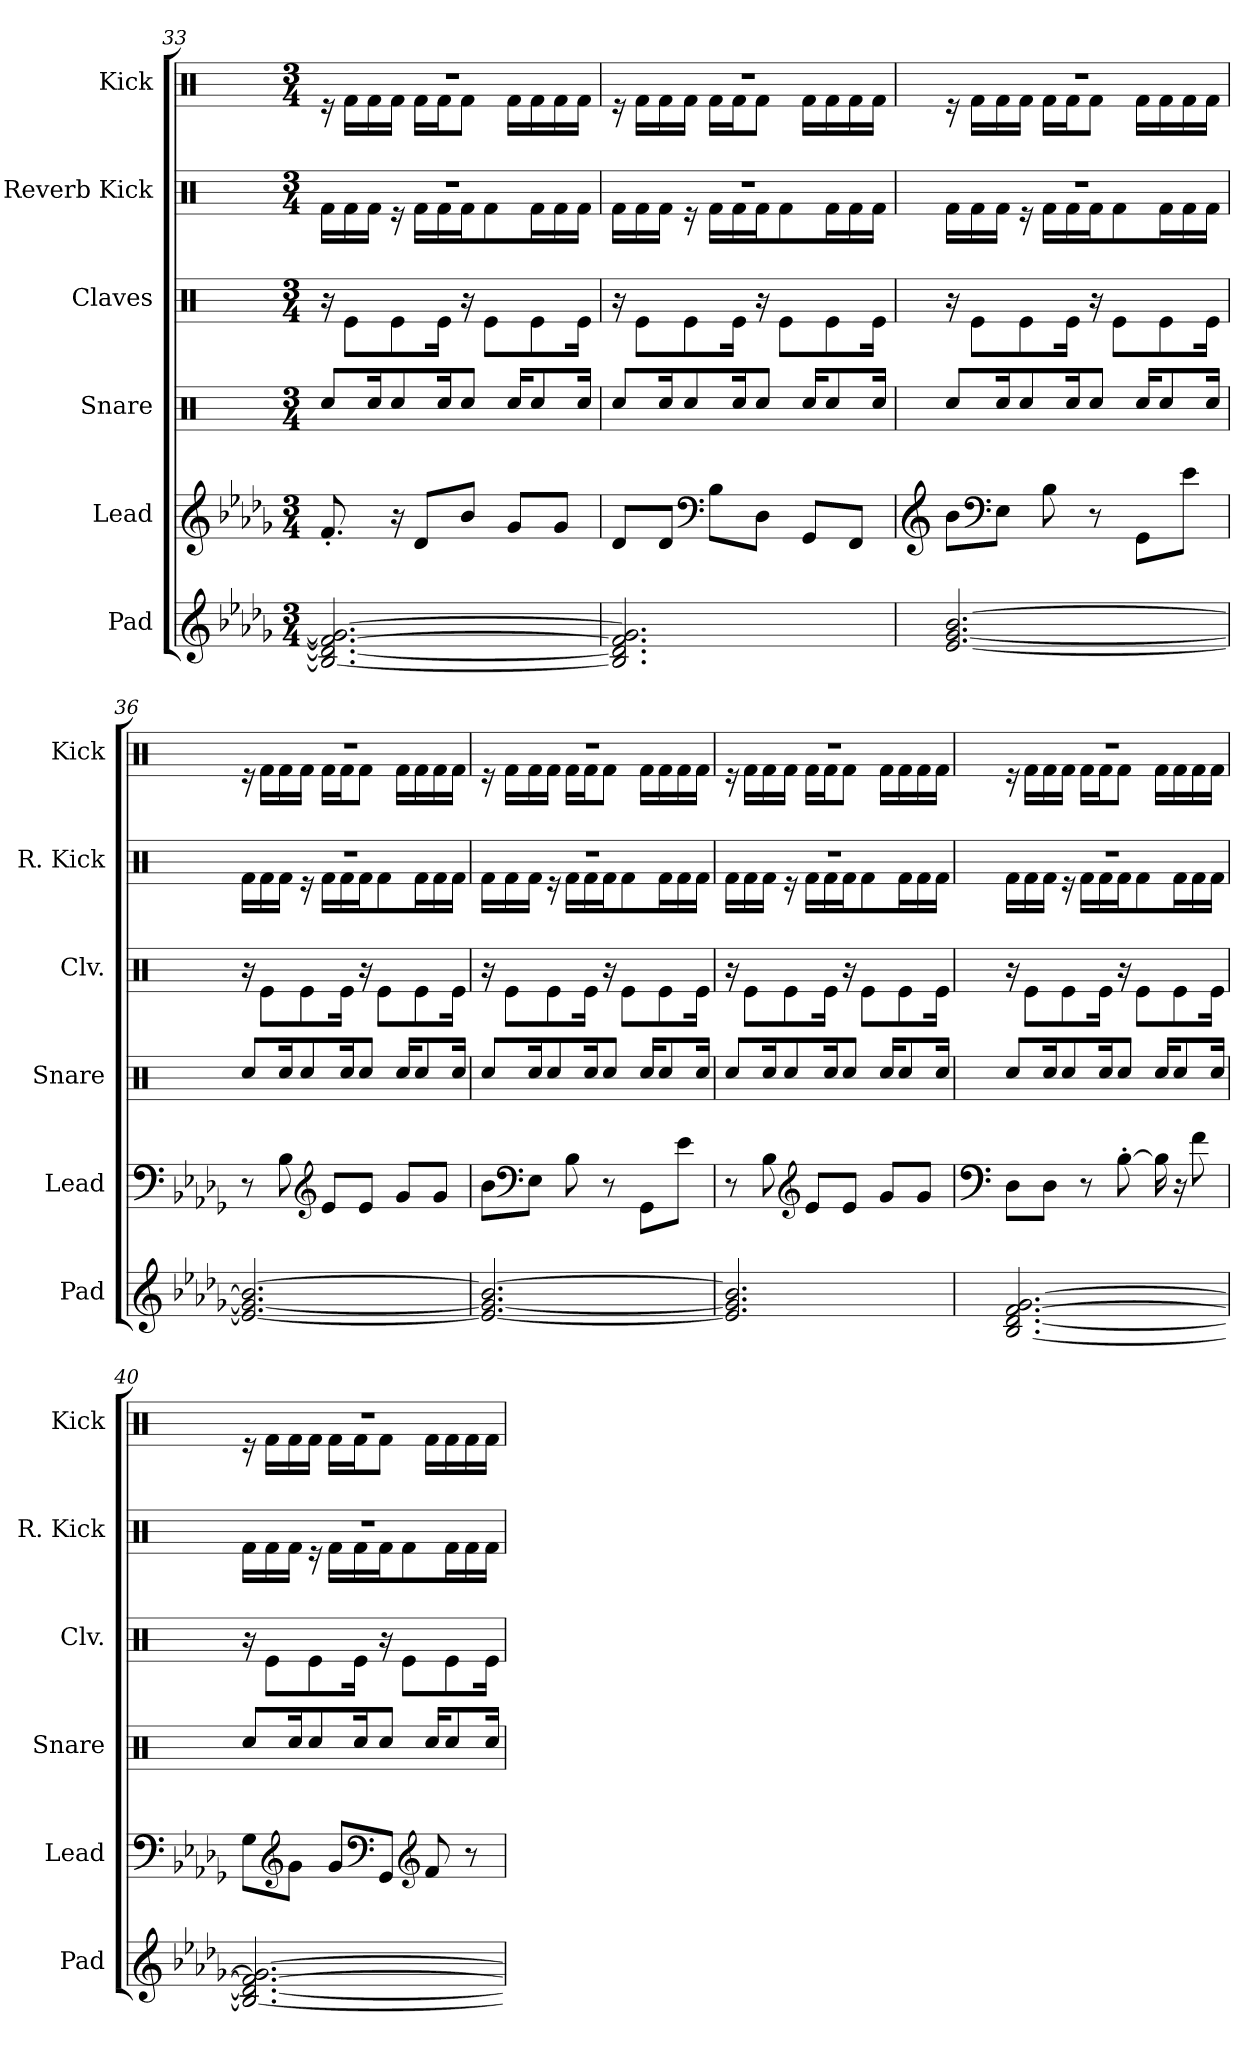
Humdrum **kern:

**kern	**kern	**kern	**kern	**kern	**kern
*part6	*part5	*part4	*part3	*part2	*part1
*staff6	*staff5	*staff4	*staff3	*staff2	*staff1
*I"Pad	*I"Lead	*I"Snare	*I"Claves	*I"Reverb Kick	*I"Kick
*I'Pad	*I'Lead	*I'Snare	*I'Clv.	*I'R. Kick	*I'Kick
*clefG2	*clefG2	*clefX	*clefX	*clefX	*clefX
*k[b-e-a-d-g-]	*k[b-e-a-d-g-]	*k[]	*k[]	*k[]	*k[]
*M3/4	*M3/4	*M3/4	*M3/4	*M3/4	*M3/4
=33	=33	=33	=33	=33	=33
*	*	*	*	*^	*^
2.B-/_ 2.d-/_ 2.f/_ 2.g-/_	8.f'/	8Rcc/L	16r	2.r	16Rf\LL	2.r	16r
.	.	.	8Re\L	.	16Rf\	.	16Rf\LL
.	.	16Rcc/K	.	.	16Rf\JJ	.	16Rf\
.	16r	8Rcc/	8Re\	.	16r	.	16Rf\JJ
.	8d-/L	.	.	.	16Rf\LL	.	16Rf\LL
.	.	16Rcc/K	16Re\Jk	.	16Rf\	.	16Rf\J
.	8b-/J	8Rcc/J	16r	.	16Rf\J	.	8Rf\J
.	.	.	8Re\L	.	8Rf\	.	.
.	8g-/L	16Rcc/KL	.	.	.	.	16Rf\LL
.	.	8Rcc/	8Re\	.	16Rf\L	.	16Rf\
.	8g-/J	.	.	.	16Rf\	.	16Rf\
.	.	16Rcc/Jk	16Re\Jk	.	16Rf\JJ	.	16Rf\JJ
!!LO:LB:g=z	!!
=34	=34	=34	=34	=34	=34	=34	=34
2.B-/] 2.d-/] 2.f/] 2.g-/]	8d-/L	8Rcc/L	16r	2.r	16Rf\LL	2.r	16r
.	.	.	8Re\L	.	16Rf\	.	16Rf\LL
.	8d-/J	16Rcc/K	.	.	16Rf\JJ	.	16Rf\
.	.	8Rcc/	8Re\	.	16r	.	16Rf\JJ
*	*clefF4	*	*	*	*	*	*
.	8B-\L	.	.	.	16Rf\LL	.	16Rf\LL
.	.	16Rcc/K	16Re\Jk	.	16Rf\	.	16Rf\J
.	8D-\J	8Rcc/J	16r	.	16Rf\J	.	8Rf\J
.	.	.	8Re\L	.	8Rf\	.	.
.	8GG-/L	16Rcc/KL	.	.	.	.	16Rf\LL
.	.	8Rcc/	8Re\	.	16Rf\L	.	16Rf\
.	8FF/J	.	.	.	16Rf\	.	16Rf\
.	.	16Rcc/Jk	16Re\Jk	.	16Rf\JJ	.	16Rf\JJ
=35	=35	=35	=35	=35	=35	=35	=35
*	*clefG2	*	*	*	*	*	*
[2.e-/ [2.g-/ [2.b-/	8b-\L	8Rcc/L	16r	2.r	16Rf\LL	2.r	16r
.	.	.	8Re\L	.	16Rf\	.	16Rf\LL
*	*clefF4	*	*	*	*	*	*
.	8E-\J	16Rcc/K	.	.	16Rf\JJ	.	16Rf\
.	.	8Rcc/	8Re\	.	16r	.	16Rf\JJ
.	8B-\	.	.	.	16Rf\LL	.	16Rf\LL
.	.	16Rcc/K	16Re\Jk	.	16Rf\	.	16Rf\J
.	8r	8Rcc/J	16r	.	16Rf\J	.	8Rf\J
.	.	.	8Re\L	.	8Rf\	.	.
.	8GG-\L	16Rcc/KL	.	.	.	.	16Rf\LL
.	.	8Rcc/	8Re\	.	16Rf\L	.	16Rf\
.	8e-\J	.	.	.	16Rf\	.	16Rf\
.	.	16Rcc/Jk	16Re\Jk	.	16Rf\JJ	.	16Rf\JJ
=36	=36	=36	=36	=36	=36	=36	=36
2.e-/_ 2.g-/_ 2.b-/_	8r	8Rcc/L	16r	2.r	16Rf\LL	2.r	16r
.	.	.	8Re\L	.	16Rf\	.	16Rf\LL
.	8B-\	16Rcc/K	.	.	16Rf\JJ	.	16Rf\
.	.	8Rcc/	8Re\	.	16r	.	16Rf\JJ
*	*clefG2	*	*	*	*	*	*
.	8e-/L	.	.	.	16Rf\LL	.	16Rf\LL
.	.	16Rcc/K	16Re\Jk	.	16Rf\	.	16Rf\J
.	8e-/J	8Rcc/J	16r	.	16Rf\J	.	8Rf\J
.	.	.	8Re\L	.	8Rf\	.	.
.	8g-/L	16Rcc/KL	.	.	.	.	16Rf\LL
.	.	8Rcc/	8Re\	.	16Rf\L	.	16Rf\
.	8g-/J	.	.	.	16Rf\	.	16Rf\
.	.	16Rcc/Jk	16Re\Jk	.	16Rf\JJ	.	16Rf\JJ
!!LO:PB:g=z	!!
=37	=37	=37	=37	=37	=37	=37	=37
2.e-/_ 2.g-/_ 2.b-/_	8b-\L	8Rcc/L	16r	2.r	16Rf\LL	2.r	16r
.	.	.	8Re\L	.	16Rf\	.	16Rf\LL
*	*clefF4	*	*	*	*	*	*
.	8E-\J	16Rcc/K	.	.	16Rf\JJ	.	16Rf\
.	.	8Rcc/	8Re\	.	16r	.	16Rf\JJ
.	8B-\	.	.	.	16Rf\LL	.	16Rf\LL
.	.	16Rcc/K	16Re\Jk	.	16Rf\	.	16Rf\J
.	8r	8Rcc/J	16r	.	16Rf\J	.	8Rf\J
.	.	.	8Re\L	.	8Rf\	.	.
.	8GG-\L	16Rcc/KL	.	.	.	.	16Rf\LL
.	.	8Rcc/	8Re\	.	16Rf\L	.	16Rf\
.	8e-\J	.	.	.	16Rf\	.	16Rf\
.	.	16Rcc/Jk	16Re\Jk	.	16Rf\JJ	.	16Rf\JJ
=38	=38	=38	=38	=38	=38	=38	=38
2.e-/] 2.g-/] 2.b-/]	8r	8Rcc/L	16r	2.r	16Rf\LL	2.r	16r
.	.	.	8Re\L	.	16Rf\	.	16Rf\LL
.	8B-\	16Rcc/K	.	.	16Rf\JJ	.	16Rf\
.	.	8Rcc/	8Re\	.	16r	.	16Rf\JJ
*	*clefG2	*	*	*	*	*	*
.	8e-/L	.	.	.	16Rf\LL	.	16Rf\LL
.	.	16Rcc/K	16Re\Jk	.	16Rf\	.	16Rf\J
.	8e-/J	8Rcc/J	16r	.	16Rf\J	.	8Rf\J
.	.	.	8Re\L	.	8Rf\	.	.
.	8g-/L	16Rcc/KL	.	.	.	.	16Rf\LL
.	.	8Rcc/	8Re\	.	16Rf\L	.	16Rf\
.	8g-/J	.	.	.	16Rf\	.	16Rf\
.	.	16Rcc/Jk	16Re\Jk	.	16Rf\JJ	.	16Rf\JJ
=39	=39	=39	=39	=39	=39	=39	=39
*	*clefF4	*	*	*	*	*	*
[2.B-/ [2.d-/ [2.f/ [2.g-/	8D-\L	8Rcc/L	16r	2.r	16Rf\LL	2.r	16r
.	.	.	8Re\L	.	16Rf\	.	16Rf\LL
.	8D-\J	16Rcc/K	.	.	16Rf\JJ	.	16Rf\
.	.	8Rcc/	8Re\	.	16r	.	16Rf\JJ
.	8r	.	.	.	16Rf\LL	.	16Rf\LL
.	.	16Rcc/K	16Re\Jk	.	16Rf\	.	16Rf\J
.	[8B-'\	8Rcc/J	16r	.	16Rf\J	.	8Rf\J
.	.	.	8Re\L	.	8Rf\	.	.
.	16B-\]	16Rcc/KL	.	.	.	.	16Rf\LL
.	16r	8Rcc/	8Re\	.	16Rf\L	.	16Rf\
.	8f\	.	.	.	16Rf\	.	16Rf\
.	.	16Rcc/Jk	16Re\Jk	.	16Rf\JJ	.	16Rf\JJ
!!LO:LB:g=z	!!
=40	=40	=40	=40	=40	=40	=40	=40
2.B-/_ 2.d-/_ 2.f/_ 2.g-/_	8G-\L	8Rcc/L	16r	2.r	16Rf\LL	2.r	16r
.	.	.	8Re\L	.	16Rf\	.	16Rf\LL
*	*clefG2	*	*	*	*	*	*
.	8g-\J	16Rcc/K	.	.	16Rf\JJ	.	16Rf\
.	.	8Rcc/	8Re\	.	16r	.	16Rf\JJ
.	8g-/L	.	.	.	16Rf\LL	.	16Rf\LL
.	.	16Rcc/K	16Re\Jk	.	16Rf\	.	16Rf\J
*	*clefF4	*	*	*	*	*	*
.	8GG-/J	8Rcc/J	16r	.	16Rf\J	.	8Rf\J
.	.	.	8Re\L	.	8Rf\	.	.
*	*clefG2	*	*	*	*	*	*
.	8f/	16Rcc/KL	.	.	.	.	16Rf\LL
.	.	8Rcc/	8Re\	.	16Rf\L	.	16Rf\
.	8r	.	.	.	16Rf\	.	16Rf\
.	.	16Rcc/Jk	16Re\Jk	.	16Rf\JJ	.	16Rf\JJ
*	*	*	*	*v	*v	*	*
*	*	*	*	*	*v	*v
=	=	=	=	=	=
*-	*-	*-	*-	*-	*-
